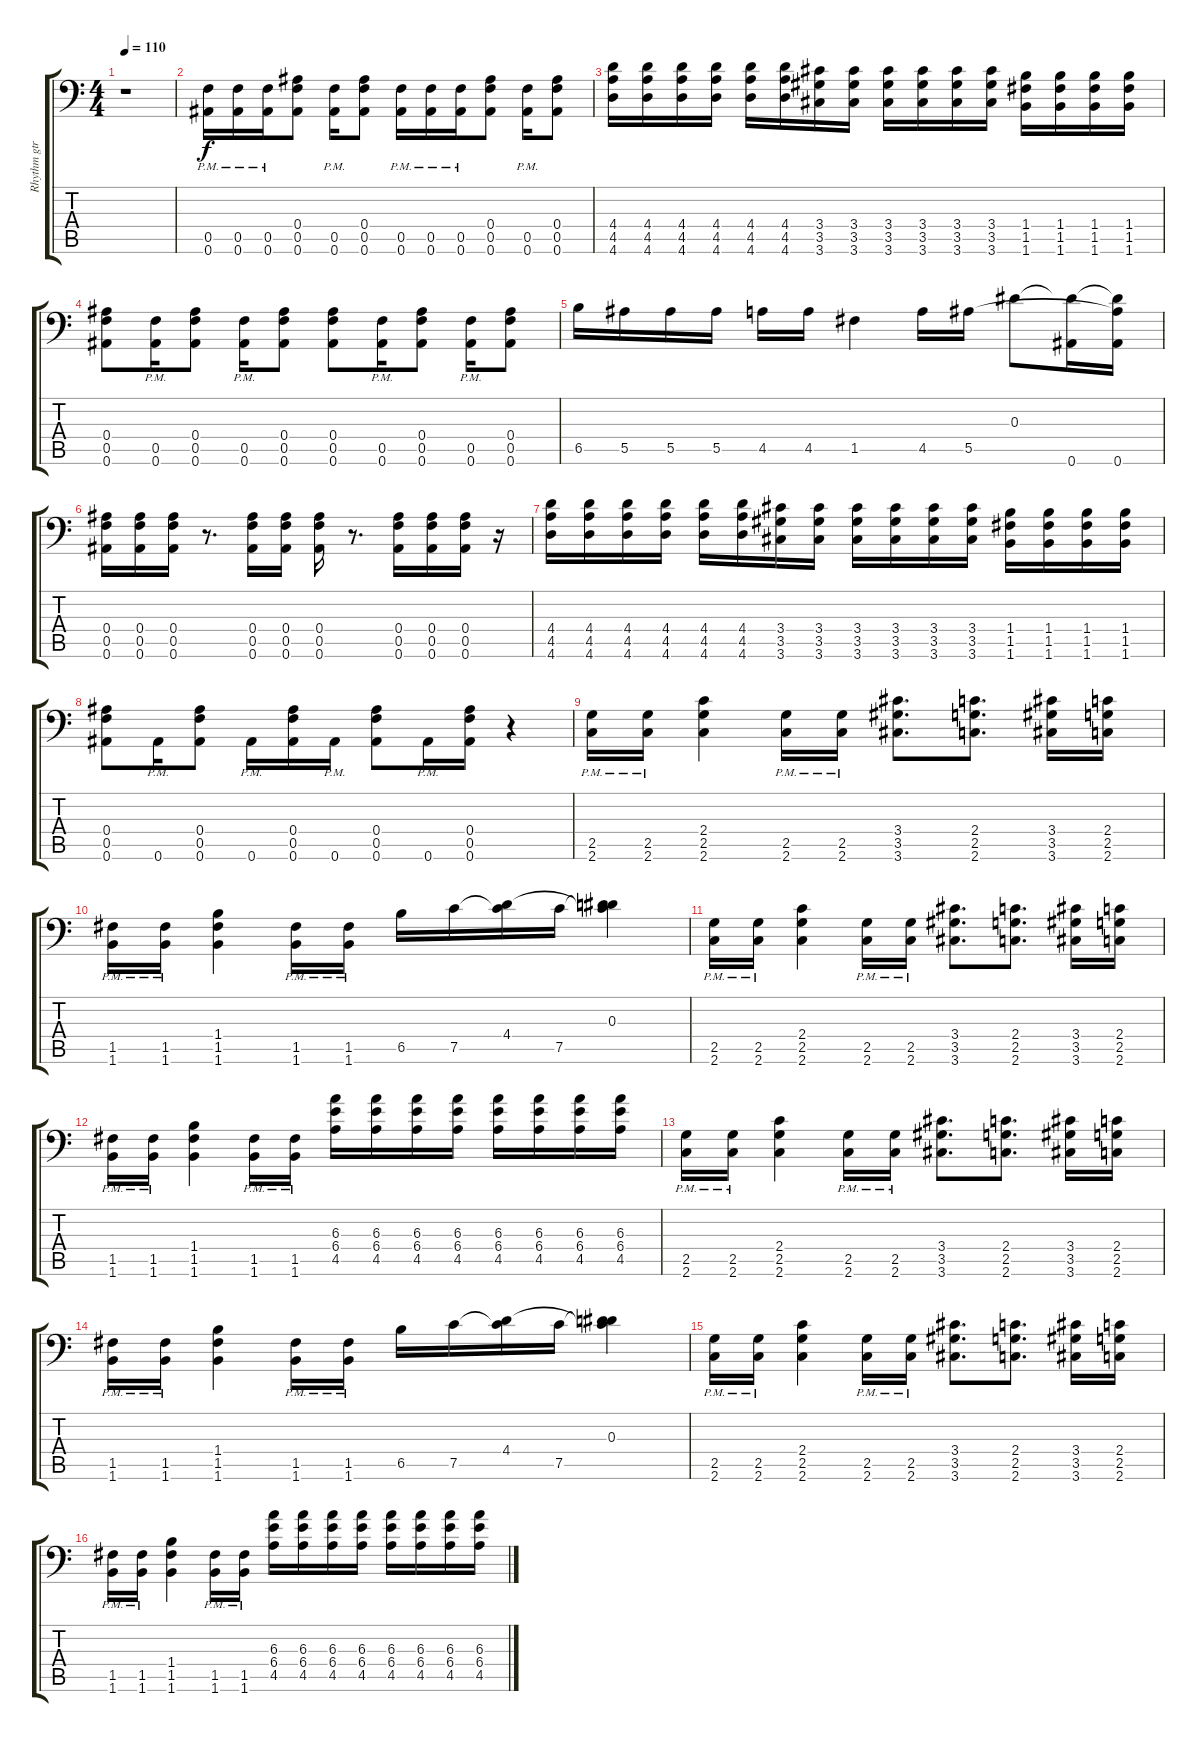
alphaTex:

\track ("Rhythm gtr" "Rhythm gtr") {instrument distortionguitar}
\staff {score tabs}
\tuning (C4 G3 Eb3 Bb2 F2 Bb1) {hide}
\ts (4 4)
\tempo 110
\clef f4
\ks c
r.1{dy f} |
(0.5{pm} 0.6{pm}).16 (0.5{pm} 0.6{pm}).16 (0.5{pm} 0.6{pm}).16 (0.4 0.5 0.6).8 (0.5{pm} 0.6{pm}).16 (0.4 0.5 0.6).8 (0.5{pm} 0.6{pm}).16 (0.5{pm} 0.6{pm}).16 (0.5{pm} 0.6{pm}).16 (0.4 0.5 0.6).8 (0.5{pm} 0.6{pm}).16 (0.4 0.5 0.6).8 |
(4.4 4.5 4.6).16 (4.4 4.5 4.6).16 (4.4 4.5 4.6).16 (4.4 4.5 4.6).16 (4.4 4.5 4.6).16 (4.4 4.5 4.6).16 (3.4 3.5 3.6).16 (3.4 3.5 3.6).16 (3.4 3.5 3.6).16 (3.4 3.5 3.6).16 (3.4 3.5 3.6).16 (3.4 3.5 3.6).16 (1.4 1.5 1.6).16 (1.4 1.5 1.6).16 (1.4 1.5 1.6).16 (1.4 1.5 1.6).16 |
(0.4 0.5 0.6).8 (0.5{pm} 0.6{pm}).16 (0.4 0.5 0.6).8 (0.5{pm} 0.6{pm}).16 (0.4 0.5 0.6).8 (0.4 0.5 0.6).8 (0.5{pm} 0.6{pm}).16 (0.4 0.5 0.6).8 (0.5{pm} 0.6{pm}).16 (0.4 0.5 0.6).8 |
6.5.16 5.5.16 5.5.16 5.5.16 4.5.16 4.5.16 1.5.4 4.5.16 5.5.16 0.3.8 (0.3{t} 0.6).16 (0.3{t} 5.5{t} 0.6).16 |
(0.4 0.5 0.6).16 (0.4 0.5 0.6).16 (0.4 0.5 0.6).16 r.8{d} (0.4 0.5 0.6).16 (0.4 0.5 0.6).16 (0.4 0.5 0.6).16 r.8{d} (0.4 0.5 0.6).16 (0.4 0.5 0.6).16 (0.4 0.5 0.6).16 r.16 |
(4.4 4.5 4.6).16 (4.4 4.5 4.6).16 (4.4 4.5 4.6).16 (4.4 4.5 4.6).16 (4.4 4.5 4.6).16 (4.4 4.5 4.6).16 (3.4 3.5 3.6).16 (3.4 3.5 3.6).16 (3.4 3.5 3.6).16 (3.4 3.5 3.6).16 (3.4 3.5 3.6).16 (3.4 3.5 3.6).16 (1.4 1.5 1.6).16 (1.4 1.5 1.6).16 (1.4 1.5 1.6).16 (1.4 1.5 1.6).16 |
(0.4 0.5 0.6).8 0.6{pm}.16 (0.4 0.5 0.6).8 0.6{pm}.16 (0.4 0.5 0.6).16 0.6{pm}.16 (0.4 0.5 0.6).8 0.6{pm}.16 (0.4 0.5 0.6).16 r.4 |
(2.5{pm} 2.6{pm}).16 (2.5{pm} 2.6{pm}).16 (2.4 2.5 2.6).4 (2.5{pm} 2.6{pm}).16 (2.5{pm} 2.6{pm}).16 (3.4 3.5 3.6).8{d} (2.4 2.5 2.6).8{d} (3.4 3.5 3.6).16 (2.4 2.5 2.6).16 |
(1.5{pm} 1.6{pm}).16 (1.5{pm} 1.6{pm}).16 (1.4 1.5 1.6).4 (1.5{pm} 1.6{pm}).16 (1.5{pm} 1.6{pm}).16 6.5.16 7.5.16 (4.4 7.5{t}).16 7.5.16 (0.3 4.4{t} 7.5{t}).4 |
(2.5{pm} 2.6{pm}).16 (2.5{pm} 2.6{pm}).16 (2.4 2.5 2.6).4 (2.5{pm} 2.6{pm}).16 (2.5{pm} 2.6{pm}).16 (3.4 3.5 3.6).8{d} (2.4 2.5 2.6).8{d} (3.4 3.5 3.6).16 (2.4 2.5 2.6).16 |
(1.5{pm} 1.6{pm}).16 (1.5{pm} 1.6{pm}).16 (1.4 1.5 1.6).4 (1.5{pm} 1.6{pm}).16 (1.5{pm} 1.6{pm}).16 (6.3 6.4 4.5).16 (6.3 6.4 4.5).16 (6.3 6.4 4.5).16 (6.3 6.4 4.5).16 (6.3 6.4 4.5).16 (6.3 6.4 4.5).16 (6.3 6.4 4.5).16 (6.3 6.4 4.5).16 |
(2.5{pm} 2.6{pm}).16 (2.5{pm} 2.6{pm}).16 (2.4 2.5 2.6).4 (2.5{pm} 2.6{pm}).16 (2.5{pm} 2.6{pm}).16 (3.4 3.5 3.6).8{d} (2.4 2.5 2.6).8{d} (3.4 3.5 3.6).16 (2.4 2.5 2.6).16 |
(1.5{pm} 1.6{pm}).16 (1.5{pm} 1.6{pm}).16 (1.4 1.5 1.6).4 (1.5{pm} 1.6{pm}).16 (1.5{pm} 1.6{pm}).16 6.5.16 7.5.16 (4.4 7.5{t}).16 7.5.16 (0.3 4.4{t} 7.5{t}).4 |
(2.5{pm} 2.6{pm}).16 (2.5{pm} 2.6{pm}).16 (2.4 2.5 2.6).4 (2.5{pm} 2.6{pm}).16 (2.5{pm} 2.6{pm}).16 (3.4 3.5 3.6).8{d} (2.4 2.5 2.6).8{d} (3.4 3.5 3.6).16 (2.4 2.5 2.6).16 |
(1.5{pm} 1.6{pm}).16 (1.5{pm} 1.6{pm}).16 (1.4 1.5 1.6).4 (1.5{pm} 1.6{pm}).16 (1.5{pm} 1.6{pm}).16 (6.3 6.4 4.5).16 (6.3 6.4 4.5).16 (6.3 6.4 4.5).16 (6.3 6.4 4.5).16 (6.3 6.4 4.5).16 (6.3 6.4 4.5).16 (6.3 6.4 4.5).16 (6.3 6.4 4.5).16
